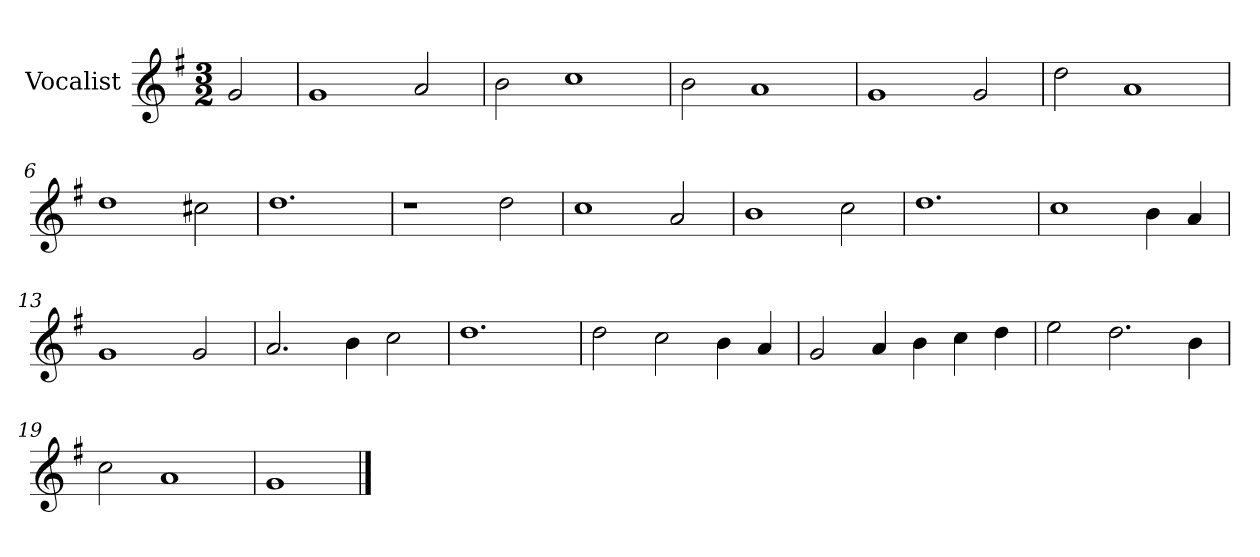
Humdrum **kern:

**kern
*part1
*staff1
*I"Vocalist
*k[f#]
*G:
*M3/2
=
2g
=1
1g
2a
=2
2b
1cc
=3
2b
1a
=4
1g
2g
=5
2dd
1a
=6
1dd
2cc#X
=7
1.dd
=8
1r
2dd
=9
1cc
2a
=10
1b
2cc
=11
1.dd
=12
1cc
4b
4a
=13
1g
2g
=14
2.a
4b
2cc
=15
1.dd
=16
2dd
2cc
4b
4a
=17
2g
4a
4b
4cc
4dd
=18
2ee
2.dd
4b
=19
2cc
1a
=20
1g
==
*-
